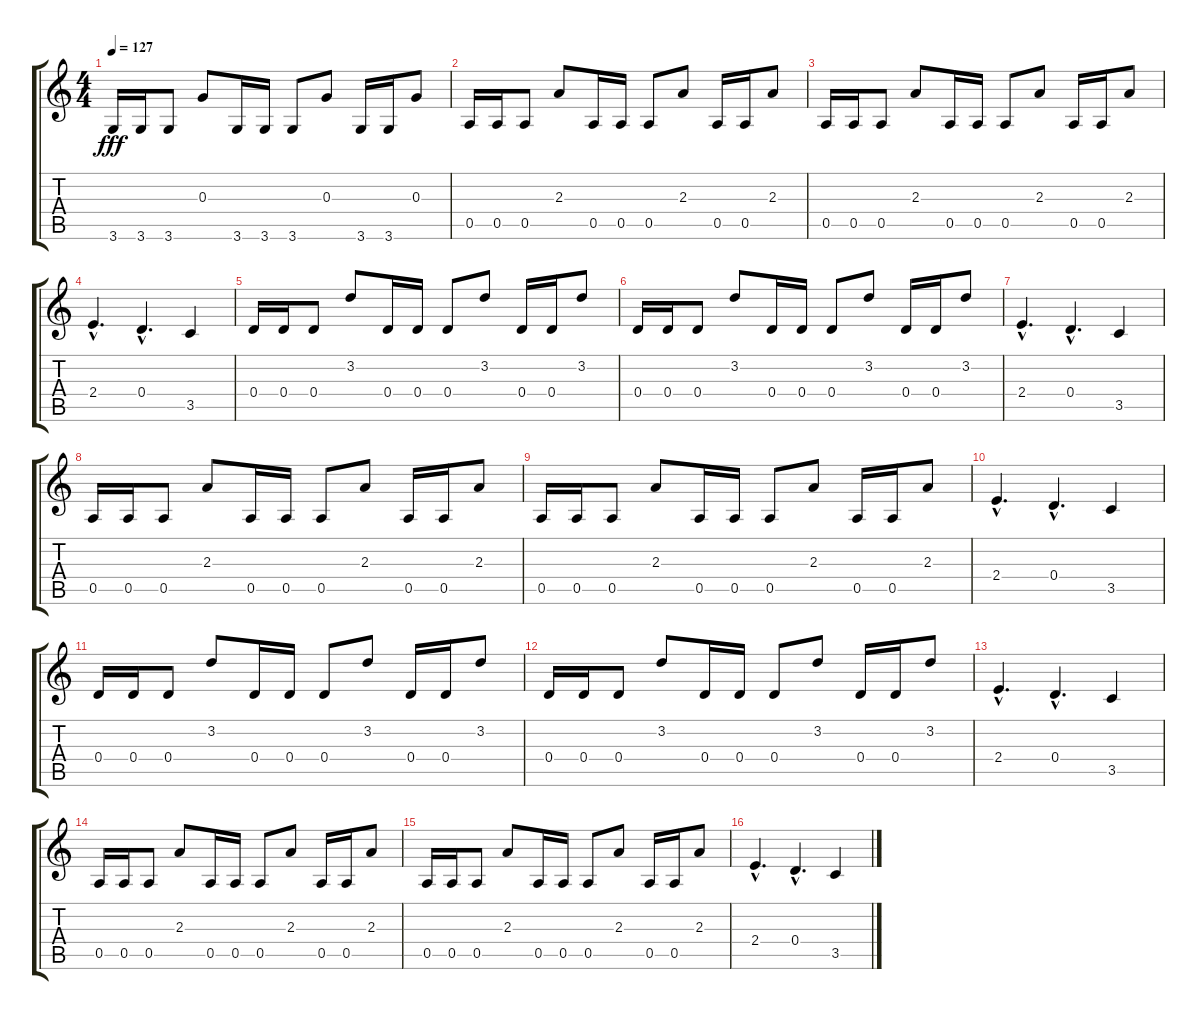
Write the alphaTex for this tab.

\track "" {instrument acousticguitarnylon}
\staff {score tabs}
\tuning (E4 B3 G3 D3 A2 E2) {hide}
\ts (4 4)
\tempo 127
\clef g2
\ks c
3.6.16{dy fff} 3.6.16 3.6.8 0.3.8 3.6.16 3.6.16 3.6.8 0.3.8 3.6.16 3.6.16 0.3.8 |
0.5.16 0.5.16 0.5.8 2.3.8 0.5.16 0.5.16 0.5.8 2.3.8 0.5.16 0.5.16 2.3.8 |
0.5.16 0.5.16 0.5.8 2.3.8 0.5.16 0.5.16 0.5.8 2.3.8 0.5.16 0.5.16 2.3.8 |
2.4{hac}.4{d} 0.4{hac}.4{d} 3.5.4 |
0.4.16 0.4.16 0.4.8 3.2.8 0.4.16 0.4.16 0.4.8 3.2.8 0.4.16 0.4.16 3.2.8 |
0.4.16 0.4.16 0.4.8 3.2.8 0.4.16 0.4.16 0.4.8 3.2.8 0.4.16 0.4.16 3.2.8 |
2.4{hac}.4{d} 0.4{hac}.4{d} 3.5.4 |
0.5.16 0.5.16 0.5.8 2.3.8 0.5.16 0.5.16 0.5.8 2.3.8 0.5.16 0.5.16 2.3.8 |
0.5.16 0.5.16 0.5.8 2.3.8 0.5.16 0.5.16 0.5.8 2.3.8 0.5.16 0.5.16 2.3.8 |
2.4{hac}.4{d} 0.4{hac}.4{d} 3.5.4 |
0.4.16 0.4.16 0.4.8 3.2.8 0.4.16 0.4.16 0.4.8 3.2.8 0.4.16 0.4.16 3.2.8 |
0.4.16 0.4.16 0.4.8 3.2.8 0.4.16 0.4.16 0.4.8 3.2.8 0.4.16 0.4.16 3.2.8 |
2.4{hac}.4{d} 0.4{hac}.4{d} 3.5.4 |
0.5.16 0.5.16 0.5.8 2.3.8 0.5.16 0.5.16 0.5.8 2.3.8 0.5.16 0.5.16 2.3.8 |
0.5.16 0.5.16 0.5.8 2.3.8 0.5.16 0.5.16 0.5.8 2.3.8 0.5.16 0.5.16 2.3.8 |
2.4{hac}.4{d} 0.4{hac}.4{d} 3.5.4
